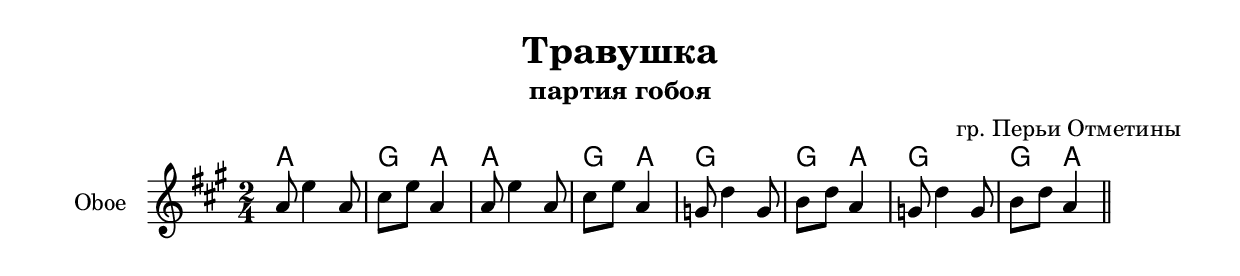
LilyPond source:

\version "2.16.2"

\header{
	title = "Травушка"
	subtitle = "партия гобоя"
	composer = "гр. Перьи Отметины"
}

Hrm = \chordmode{
	a2 | g4 a | a2 | g4 a |
	g2 | g4 a | g2 | g4 a |
}
ObI = {
	\relative c''{a8 e'4 a,8 | cis8 e a,4 | }
	\relative c''{a8 e'4 a,8 | cis8 e a,4 | }
	\relative c''{g8 d'4 g,8 | b8 d a4 | }
	\relative c''{g8 d'4 g,8 | b8 d a4 | }
}

<<
	\new ChordNames{
		\Hrm
	}
	\new Staff{
		\clef treble
		\set Staff.instrumentName = Oboe
		\time 2/4
		\key a \major
		\ObI \bar "||"
	}
>>